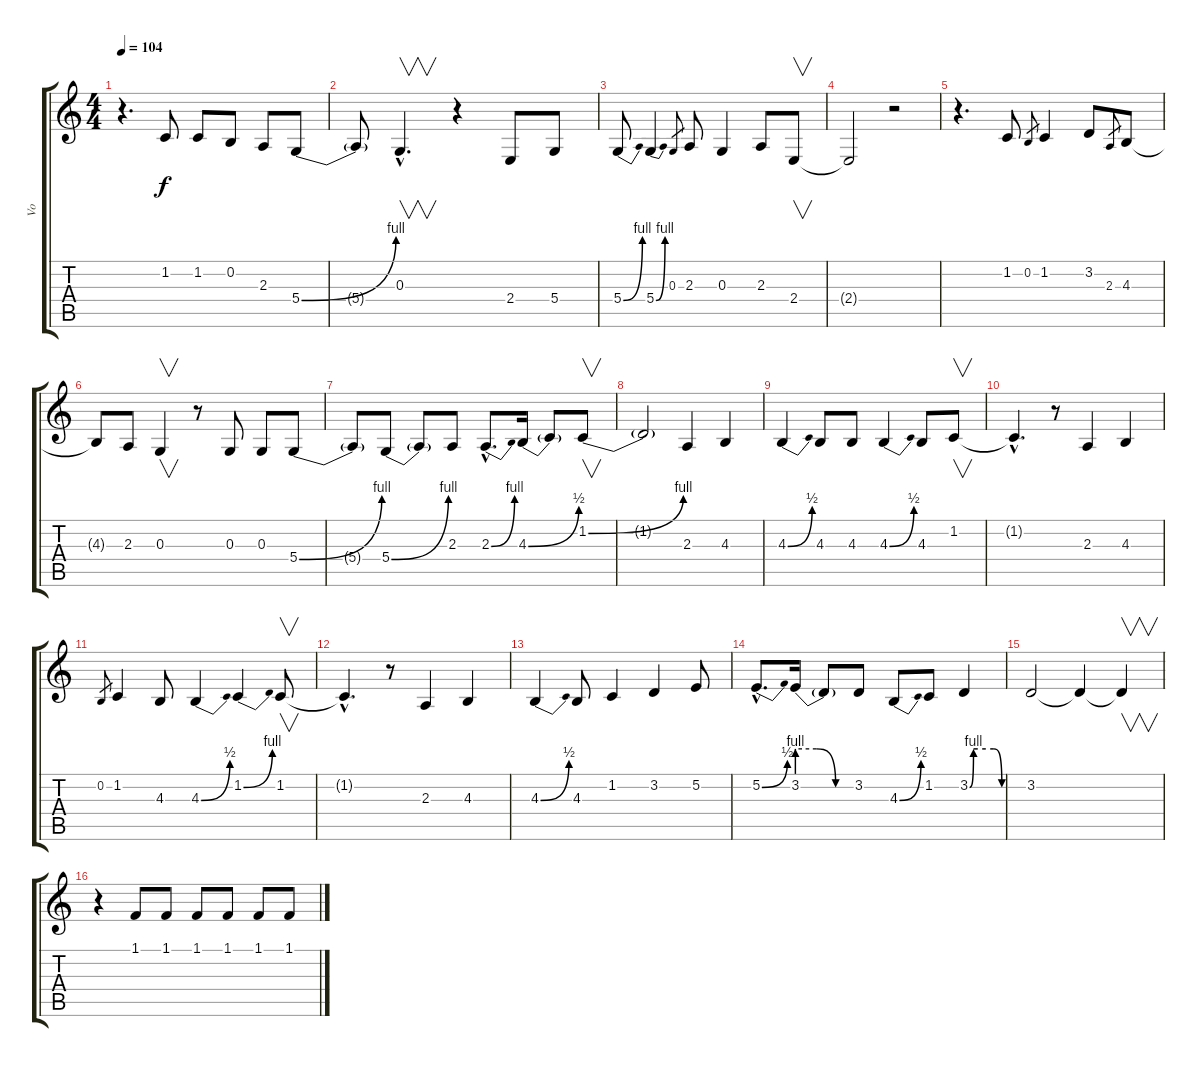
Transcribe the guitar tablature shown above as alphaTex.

\track ("Vo" "Vo") {instrument lead6voice}
\staff {score tabs}
\tuning (E4 B3 G3 D3 A2 E2) {hide}
\ts (4 4)
\tempo 104
\clef g2
\ks c
r.4{d dy f} 1.2.8 1.2.8 0.2.8 2.3.8 5.4{be (bend 0 0 60 4)}.8 |
5.4{t}.8 0.3{hac}.4{v d} r.4 2.4.8 5.4.8 |
5.4{be (bend 0 0 60 4)}.8 5.4{be (bend 0 0 60 4)}.4 0.3.8{gr} 2.3.8 0.3.4 2.3.8 2.4.8{v} |
2.4{t}.2 r.2 |
r.4{d} 1.2.8 0.2.8{gr} 1.2.4 3.2.8 2.3.8{gr} 4.3.8 |
4.3{t}.8 2.3.8 0.3.4{v} r.8 0.3.8 0.3.8 5.4{be (bend 0 0 60 4)}.8 |
5.4{t}.8 5.4{be (bend 0 0 60 4)}.8 5.4{t}.8 2.3.8 2.3{be (bend 0 0 60 4) hac}.8{d} 4.3{be (bend 0 0 60 2)}.16 4.3{t}.8 1.2{be (bend 0 0 60 4)}.8{v} |
1.2{t}.2 2.3.4 4.3.4 |
4.3{be (bend 0 0 60 2)}.4 4.3.8 4.3.8 4.3{be (bend 0 0 60 2)}.4 4.3.8 1.2.8{v} |
1.2{hac t}.4{d} r.8 2.3.4 4.3.4 |
0.2.8{gr} 1.2.4 4.3.8 4.3{be (bend 0 0 60 2)}.4 1.2{be (bend 0 0 60 4)}.4 1.2.8{v} |
1.2{hac t}.4{d} r.8 2.3.4 4.3.4 |
4.3{be (bend 0 0 60 2)}.4 4.3.8 1.2.4 3.2.4 5.2.8 |
5.2{be (bend 0 0 60 2) hac}.8{d} 3.2{be (custom 0 4 20 4 40 0 60 0)}.16 3.2{t}.8 3.2.8 4.3{be (bend 0 0 60 2)}.8 1.2.8 3.2{be (custom 0 0 7 4 15 4 30 4 45 4 60 0)}.4 |
3.2.2 3.2{t}.4 3.2{t}.4{v} |
r.4 1.1.8 1.1.8 1.1.8 1.1.8 1.1.8 1.1.8
